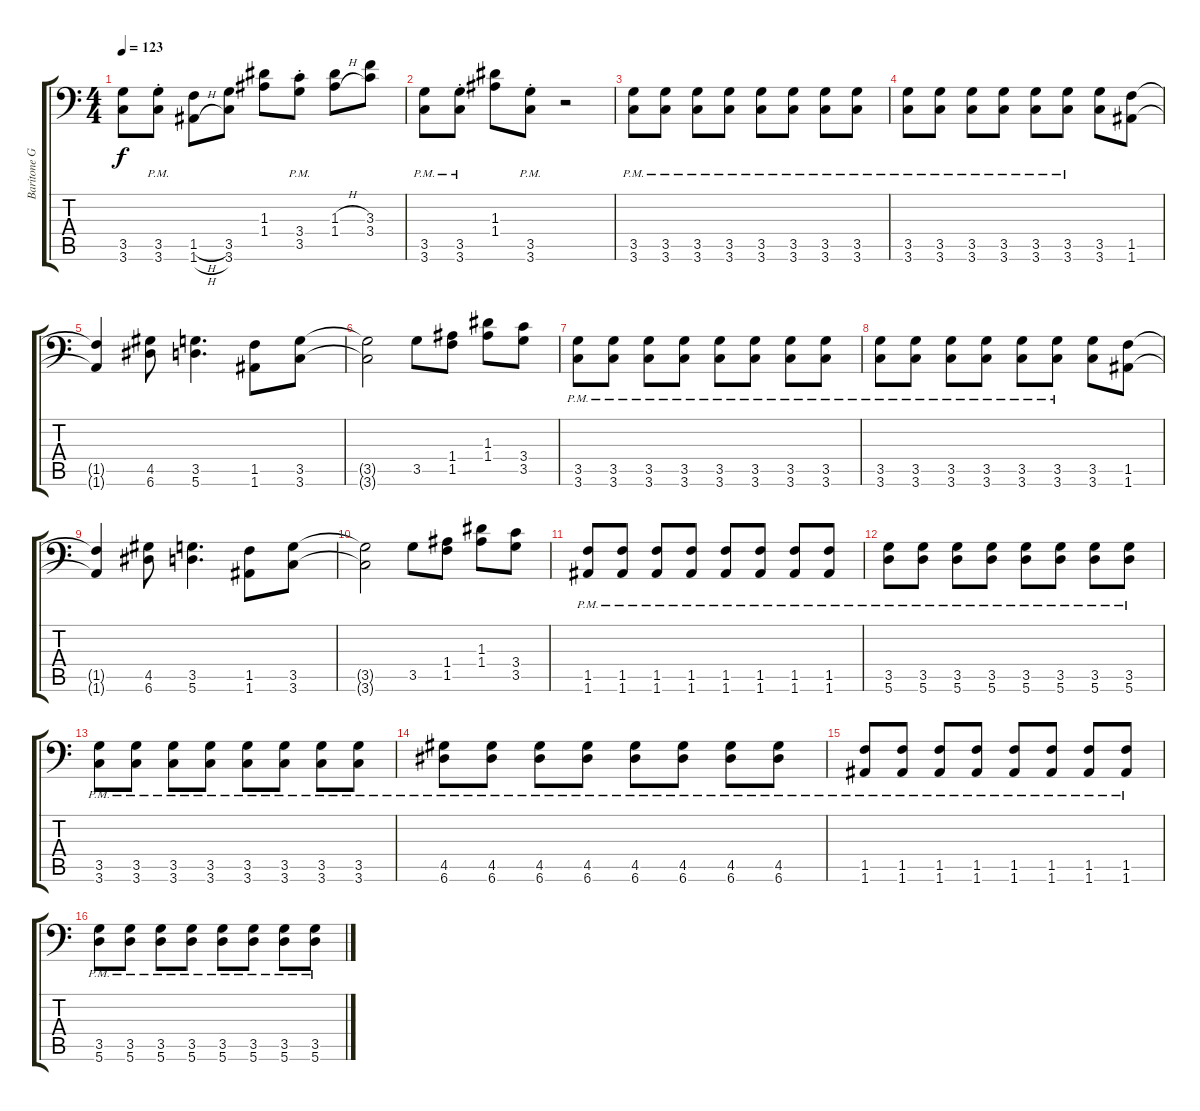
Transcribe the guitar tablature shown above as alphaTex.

\track ("Baritone Guitar" "Baritone G") {instrument distortionguitar}
\staff {score tabs}
\tuning (B3 Gb3 D3 A2 E2 A1) {hide}
\ts (4 4)
\tempo 123
\clef f4
\ks c
(3.5 3.6).8{dy f} (3.5{pm st} 3.6{pm st}).8 (1.5{h} 1.6{h}).8 (3.5 3.6).8 (1.3 1.4).8 (3.4{pm st} 3.5{pm st}).8 (1.3{h} 1.4{h}).8 (3.3 3.4).8 |
(3.5{pm} 3.6{pm}).8 (3.5{pm st} 3.6{pm st}).8 (1.3 1.4).8 (3.5{pm st} 3.6{pm st}).8 r.2 |
(3.5{pm} 3.6{pm}).8 (3.5{pm} 3.6{pm}).8 (3.5{pm} 3.6{pm}).8 (3.5{pm} 3.6{pm}).8 (3.5{pm} 3.6{pm}).8 (3.5{pm} 3.6{pm}).8 (3.5{pm} 3.6{pm}).8 (3.5{pm} 3.6{pm}).8 |
(3.5{pm} 3.6{pm}).8 (3.5{pm} 3.6{pm}).8 (3.5{pm} 3.6{pm}).8 (3.5{pm} 3.6{pm}).8 (3.5{pm} 3.6{pm}).8 (3.5{pm} 3.6{pm}).8 (3.5 3.6).8 (1.5 1.6).8 |
(1.5{t} 1.6{t}).4 (4.5 6.6).8 (3.5 5.6).4{d} (1.5 1.6).8 (3.5 3.6).8 |
(3.5{t} 3.6{t}).2 3.5.8 (1.4 1.5).8 (1.3 1.4).8 (3.4 3.5).8 |
(3.5{pm} 3.6{pm}).8 (3.5{pm} 3.6{pm}).8 (3.5{pm} 3.6{pm}).8 (3.5{pm} 3.6{pm}).8 (3.5{pm} 3.6{pm}).8 (3.5{pm} 3.6{pm}).8 (3.5{pm} 3.6{pm}).8 (3.5{pm} 3.6{pm}).8 |
(3.5{pm} 3.6{pm}).8 (3.5{pm} 3.6{pm}).8 (3.5{pm} 3.6{pm}).8 (3.5{pm} 3.6{pm}).8 (3.5{pm} 3.6{pm}).8 (3.5{pm} 3.6{pm}).8 (3.5 3.6).8 (1.5 1.6).8 |
(1.5{t} 1.6{t}).4 (4.5 6.6).8 (3.5 5.6).4{d} (1.5 1.6).8 (3.5 3.6).8 |
(3.5{t} 3.6{t}).2 3.5.8 (1.4 1.5).8 (1.3 1.4).8 (3.4 3.5).8 |
(1.5{pm} 1.6{pm}).8 (1.5{pm} 1.6{pm}).8 (1.5{pm} 1.6{pm}).8 (1.5{pm} 1.6{pm}).8 (1.5{pm} 1.6{pm}).8 (1.5{pm} 1.6{pm}).8 (1.5{pm} 1.6{pm}).8 (1.5{pm} 1.6{pm}).8 |
(3.5{pm} 5.6{pm}).8 (3.5{pm} 5.6{pm}).8 (3.5{pm} 5.6{pm}).8 (3.5{pm} 5.6{pm}).8 (3.5{pm} 5.6{pm}).8 (3.5{pm} 5.6{pm}).8 (3.5{pm} 5.6{pm}).8 (3.5{pm} 5.6{pm}).8 |
(3.5{pm} 3.6{pm}).8 (3.5{pm} 3.6{pm}).8 (3.5{pm} 3.6{pm}).8 (3.5{pm} 3.6{pm}).8 (3.5{pm} 3.6{pm}).8 (3.5{pm} 3.6{pm}).8 (3.5{pm} 3.6{pm}).8 (3.5{pm} 3.6{pm}).8 |
(4.5{pm} 6.6{pm}).8 (4.5{pm} 6.6{pm}).8 (4.5{pm} 6.6{pm}).8 (4.5{pm} 6.6{pm}).8 (4.5{pm} 6.6{pm}).8 (4.5{pm} 6.6{pm}).8 (4.5{pm} 6.6{pm}).8 (4.5{pm} 6.6{pm}).8 |
(1.5{pm} 1.6{pm}).8 (1.5{pm} 1.6{pm}).8 (1.5{pm} 1.6{pm}).8 (1.5{pm} 1.6{pm}).8 (1.5{pm} 1.6{pm}).8 (1.5{pm} 1.6{pm}).8 (1.5{pm} 1.6{pm}).8 (1.5{pm} 1.6{pm}).8 |
(3.5{pm} 5.6{pm}).8 (3.5{pm} 5.6{pm}).8 (3.5{pm} 5.6{pm}).8 (3.5{pm} 5.6{pm}).8 (3.5{pm} 5.6{pm}).8 (3.5{pm} 5.6{pm}).8 (3.5{pm} 5.6{pm}).8 (3.5{pm} 5.6{pm}).8
